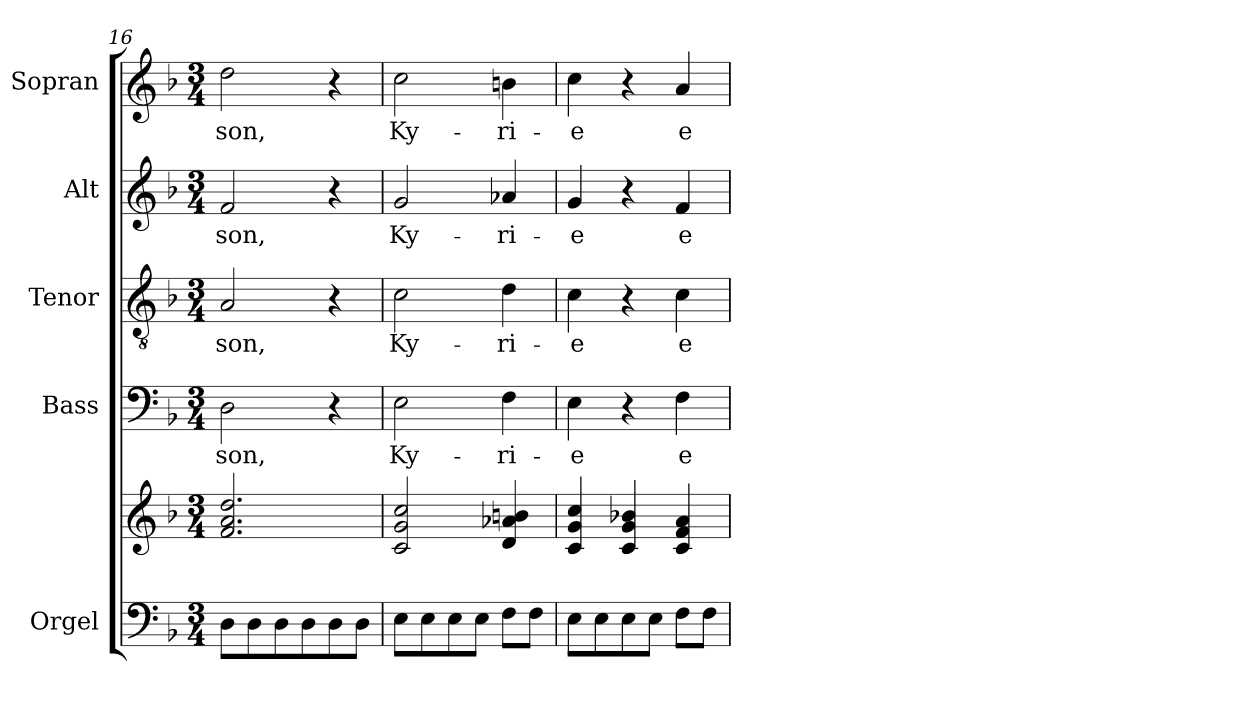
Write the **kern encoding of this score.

**kern	**kern	**kern	**text	**kern	**text	**kern	**text	**kern	**text
*part5	*part5	*part4	*part4	*part3	*part3	*part2	*part2	*part1	*part1
*staff6	*staff5	*staff4	*staff4	*staff3	*staff3	*staff2	*staff2	*staff1	*staff1
*I"Orgel	*	*I"Bass	*	*I"Tenor	*	*I"Alt	*	*I"Sopran	*
*I'Org.	*	*I'B.	*	*I'T.	*	*I'A.	*	*I'S.	*
*clefF4	*clefG2	*clefF4	*	*clefGv2	*	*clefG2	*	*clefG2	*
*k[b-]	*k[b-]	*k[b-]	*	*k[b-]	*	*k[b-]	*	*k[b-]	*
*F:	*F:	*F:	*	*F:	*	*F:	*	*F:	*
*M3/4	*M3/4	*M3/4	*	*M3/4	*	*M3/4	*	*M3/4	*
=16	=16	=16	=16	=16	=16	=16	=16	=16	=16
!	!	!	!LO:LY:b	!	!LO:LY:b	!	!LO:LY:b	!	!LO:LY:b
8D\L	2.f/ 2.a/ 2.dd/	2D\	-son,	2A/	-son,	2f/	-son,	2dd\	-son,
8D\	.	.	.	.	.	.	.	.	.
8D\	.	.	.	.	.	.	.	.	.
8D\	.	.	.	.	.	.	.	.	.
8D\	.	4r	.	4r	.	4r	.	4r	.
8D\J	.	.	.	.	.	.	.	.	.
=17	=17	=17	=17	=17	=17	=17	=17	=17	=17
!	!	!	!LO:LY:b	!	!LO:LY:b	!	!LO:LY:b	!	!LO:LY:b
8E\L	2c/ 2g/ 2cc/	2E\	Ky-	2c\	Ky-	2g/	Ky-	2cc\	Ky-
8E\	.	.	.	.	.	.	.	.	.
8E\	.	.	.	.	.	.	.	.	.
8E\J	.	.	.	.	.	.	.	.	.
!	!	!	!LO:LY:b	!	!LO:LY:b	!	!LO:LY:b	!	!LO:LY:b
8F\L	4d/ 4a-X/ 4bn/	4F\	-ri-	4d\	-ri-	4a-X/	-ri-	4bn\	-ri-
8F\J	.	.	.	.	.	.	.	.	.
=18	=18	=18	=18	=18	=18	=18	=18	=18	=18
!	!	!	!LO:LY:b	!	!LO:LY:b	!	!LO:LY:b	!	!LO:LY:b
8E\L	4c/ 4g/ 4cc/	4E\	-e	4c\	-e	4g/	-e	4cc\	-e
8E\	.	.	.	.	.	.	.	.	.
8E\	4c/ 4g/ 4b-X/	4r	.	4r	.	4r	.	4r	.
8E\J	.	.	.	.	.	.	.	.	.
!	!	!	!LO:LY:b	!	!LO:LY:b	!	!LO:LY:b	!	!LO:LY:b
8F\L	4c/ 4f/ 4a/	4F\	e-	4c\	e-	4f/	e-	4a/	e-
8F\J	.	.	.	.	.	.	.	.	.
=	=	=	=	=	=	=	=	=	=
*-	*-	*-	*-	*-	*-	*-	*-	*-	*-
